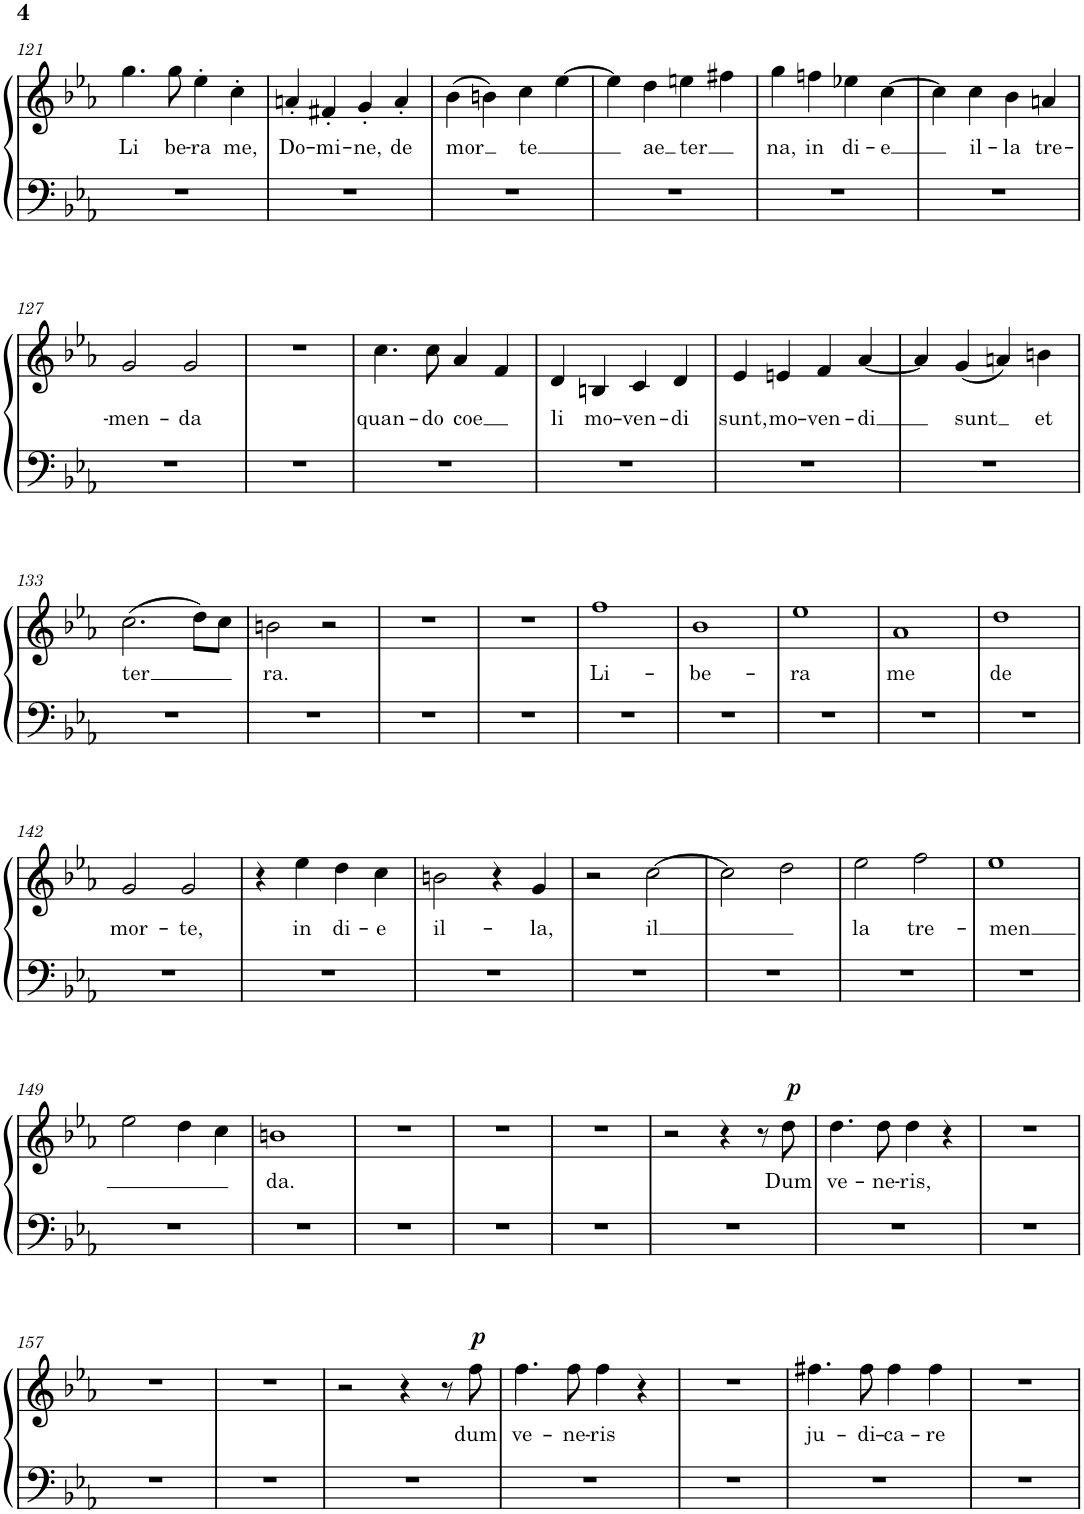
**kern	**kern	**text	**dynam	**harte
*part1	*part1	*part1	*part1	*part1
*staff2	*staff1	*staff1	*staff1/2	*
*I"Piano	*	*	*	*
*I'Pno.	*	*	*	*
!!LO:PB:g=z
*clefF4	*clefG2	*	*	*
*k[b-e-a-]	*k[b-e-a-]	*	*	*
*M2/2	*M2/2	*	*	*
*met(c|)	*met(c|)	*	*	*
=121	=121	=121	=121	=121
!	!	!LO:LY:b	!	!
1r	4.gg\	Li	.	.
!	!	!LO:LY:b	!	!
.	8gg\	be-	.	.
!	!	!LO:LY:b	!	!
.	4ee-'\	-ra	.	.
!	!	!LO:LY:b	!	!
.	4cc'\	me,	.	.
=122	=122	=122	=122	=122
!	!	!LO:LY:b	!	!
1r	4an'/	Do-	.	.
!	!	!LO:LY:b	!	!
.	4f#X'/	mi-	.	.
!	!	!LO:LY:b	!	!
.	4g'/	-ne,	.	.
!	!	!LO:LY:b	!	!
.	4a'/	de	.	.
=123	=123	=123	=123	=123
!	!	!LO:LY:b	!	!
1r	(4b-\	mor	.	.
.	4bn\)	.	.	.
!	!	!LO:LY:b	!	!
.	4cc\	te	.	.
.	[4ee-\	.	.	.
=124	=124	=124	=124	=124
1r	4ee-\]	.	.	.
!	!	!LO:LY:b	!	!
.	4dd\	ae	.	.
!	!	!LO:LY:b	!	!
.	4een\	ter	.	.
.	4ff#X\	.	.	.
=125	=125	=125	=125	=125
!	!	!LO:LY:b	!	!
1r	4gg\	na,	.	.
!	!	!LO:LY:b	!	!
.	4ffn\	in	.	.
!	!	!LO:LY:b	!	!
.	4ee-X\	di-	.	.
!	!	!LO:LY:b	!	!
.	[4cc\	-e	.	.
=126	=126	=126	=126	=126
1r	4cc\]	.	.	.
!	!	!LO:LY:b	!	!
.	4cc\	il-	.	.
!	!	!LO:LY:b	!	!
.	4b-\	-la	.	.
!	!	!LO:LY:b	!	!
.	4an/	tre-	.	.
!!LO:LB:g=z
=127	=127	=127	=127	=127
!	!	!LO:LY:b	!	!
1r	2g/	-men-	.	.
!	!	!LO:LY:b	!	!
.	2g/	-da	.	.
=128	=128	=128	=128	=128
1r	1r	.	.	.
=129	=129	=129	=129	=129
!	!	!LO:LY:b	!	!
1r	4.cc\	quan-	.	.
!	!	!LO:LY:b	!	!
.	8cc\	-do	.	.
!	!	!LO:LY:b	!	!
.	4a-/	-coe	.	.
.	4f/	.	.	.
=130	=130	=130	=130	=130
!	!	!LO:LY:b	!	!
1r	4d/	li	.	.
!	!	!LO:LY:b	!	!
.	4Bn/	mo-	.	.
!	!	!LO:LY:b	!	!
.	4c/	-ven-	.	.
!	!	!LO:LY:b	!	!
.	4d/	-di	.	.
=131	=131	=131	=131	=131
!	!	!LO:LY:b	!	!
1r	4e-/	sunt,	.	.
!	!	!LO:LY:b	!	!
.	4en/	mo-	.	.
!	!	!LO:LY:b	!	!
.	4f/	-ven-	.	.
!	!	!LO:LY:b	!	!
.	[4a-/	-di	.	.
=132	=132	=132	=132	=132
1r	4a-/]	.	.	.
!	!	!LO:LY:b	!	!
.	(4g/	sunt	.	.
.	4an/)	.	.	.
!	!	!LO:LY:b	!	!LO:H:kt=N.C.
.	4bn\	et	.	N
!!LO:LB:g=z
=133	=133	=133	=133	=133
!	!	!LO:LY:b	!	!
1r	(2.cc\	ter	.	.
.	8dd\L)	.	.	.
.	8cc\J	.	.	.
=134	=134	=134	=134	=134
!	!	!LO:LY:b	!	!
1r	2bn\	ra.	.	.
.	2r	.	.	.
=135	=135	=135	=135	=135
1r	1r	.	.	.
=136	=136	=136	=136	=136
1r	1r	.	.	.
=137	=137	=137	=137	=137
!	!	!LO:LY:b	!	!
1r	1ff	Li-	.	.
=138	=138	=138	=138	=138
!	!	!LO:LY:b	!	!
1r	1b-	-be-	.	.
=139	=139	=139	=139	=139
!	!	!LO:LY:b	!	!
1r	1ee-	-ra	.	.
=140	=140	=140	=140	=140
!	!	!LO:LY:b	!	!
1r	1a-	me	.	.
=141	=141	=141	=141	=141
!	!	!LO:LY:b	!	!
1r	1dd	de	.	.
!!LO:LB:g=z
=142	=142	=142	=142	=142
!	!	!LO:LY:b	!	!
1r	2g/	mor-	.	.
!	!	!LO:LY:b	!	!
.	2g/	-te,	.	.
=143	=143	=143	=143	=143
1r	4r	.	.	.
!	!	!LO:LY:b	!	!
.	4ee-\	in	.	.
!	!	!LO:LY:b	!	!
.	4dd\	di-	.	.
!	!	!LO:LY:b	!	!
.	4cc\	-e	.	.
=144	=144	=144	=144	=144
!	!	!LO:LY:b	!	!
1r	2bn\	il-	.	.
.	4r	.	.	.
!	!	!LO:LY:b	!	!
.	4g/	-la,	.	.
=145	=145	=145	=145	=145
1r	2r	.	.	.
!	!	!LO:LY:b	!	!
.	[2cc\	-il	.	.
=146	=146	=146	=146	=146
1r	2cc\]	.	.	.
.	2dd\	.	.	.
=147	=147	=147	=147	=147
!	!	!LO:LY:b	!	!
1r	2ee-\	la	.	.
!	!	!LO:LY:b	!	!
.	2ff\	tre-	.	.
=148	=148	=148	=148	=148
!	!	!LO:LY:b	!	!
1r	1ee-	-men	.	.
!!LO:LB:g=z
=149	=149	=149	=149	=149
1r	2ee-\	.	.	.
.	4dd\	.	.	.
.	4cc\	.	.	.
=150	=150	=150	=150	=150
!	!	!LO:LY:b	!	!
1r	1bn	da.	.	.
=151	=151	=151	=151	=151
1r	1r	.	.	.
=152	=152	=152	=152	=152
1r	1r	.	.	.
=153	=153	=153	=153	=153
1r	1r	.	.	.
=154	=154	=154	=154	=154
1r	2r	.	.	.
.	4r	.	.	.
.	8r	.	.	.
!	!	!LO:LY:b	!LO:DY:a	!
.	8dd\	Dum	p	.
=155	=155	=155	=155	=155
!	!	!LO:LY:b	!	!
1r	4.dd\	ve-	.	.
!	!	!LO:LY:b	!	!
.	8dd\	-ne-	.	.
!	!	!LO:LY:b	!	!
.	4dd\	-ris,	.	.
.	4r	.	.	.
=156	=156	=156	=156	=156
1r	1r	.	.	.
!!LO:LB:g=z
=157	=157	=157	=157	=157
1r	1r	.	.	.
=158	=158	=158	=158	=158
1r	1r	.	.	.
=159	=159	=159	=159	=159
1r	2r	.	.	.
.	4r	.	.	.
.	8r	.	.	.
!	!	!LO:LY:b	!LO:DY:a	!
.	8ff\	dum	p	.
=160	=160	=160	=160	=160
!	!	!LO:LY:b	!	!
1r	4.ff\	ve-	.	.
!	!	!LO:LY:b	!	!
.	8ff\	-ne-	.	.
!	!	!LO:LY:b	!	!
.	4ff\	-ris	.	.
.	4r	.	.	.
=161	=161	=161	=161	=161
1r	1r	.	.	.
=162	=162	=162	=162	=162
!	!	!LO:LY:b	!	!
1r	4.ff#X\	ju-	.	.
!	!	!LO:LY:b	!	!
.	8ff#\	-di-	.	.
!	!	!LO:LY:b	!	!
.	4ff#\	-ca-	.	.
!	!	!LO:LY:b	!	!
.	4ff#\	-re	.	.
=163	=163	=163	=163	=163
1r	1r	.	.	.
=	=	=	=	=
*-	*-	*-	*-	*-
